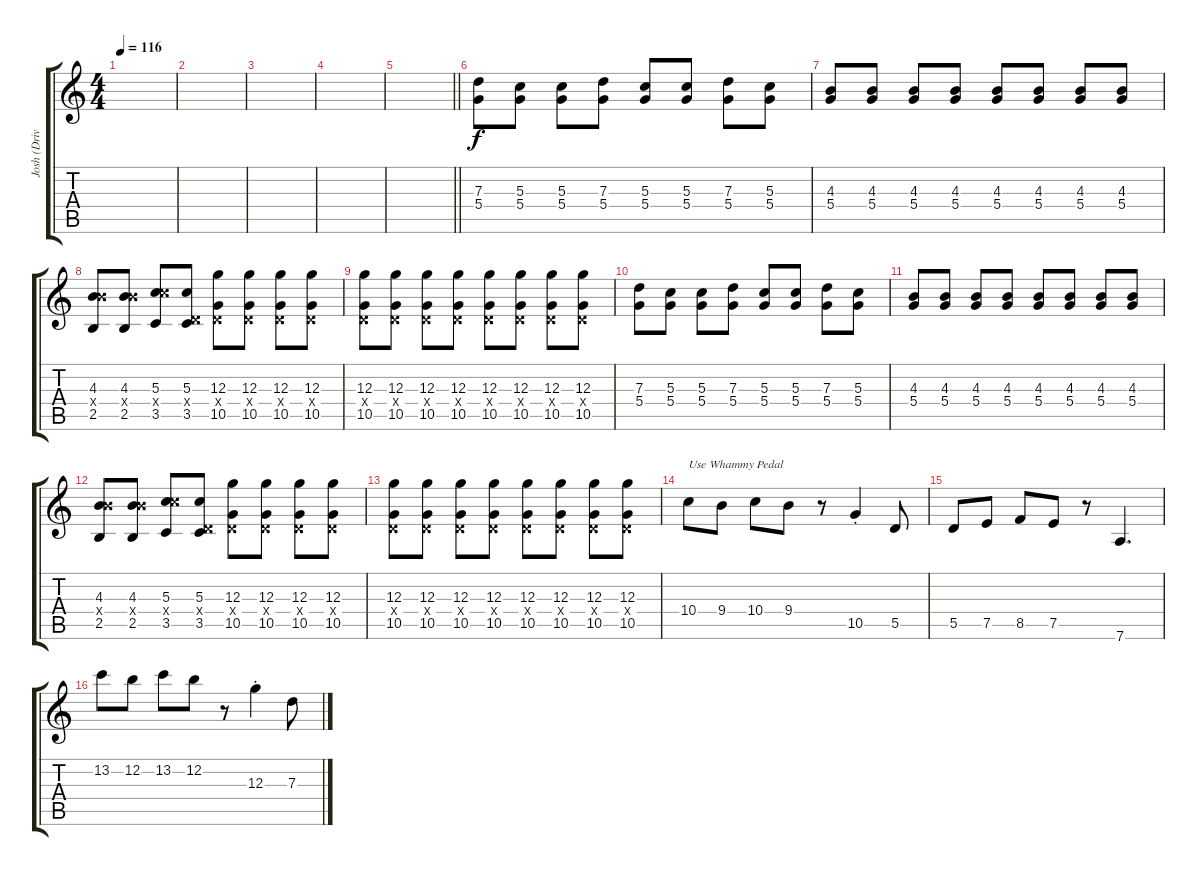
\track ("Josh (Drive)" "Josh (Driv") {instrument overdrivenguitar}
\staff {score tabs}
\tuning (E4 B3 G3 D3 A2 D2) {hide}
\ts (4 4)
\tempo 116
\clef g2
\ks c
|
|
|
|
\barLineRight lightlight
|
(7.3 5.4).8{volume 13} (5.3 5.4).8 (5.3 5.4).8 (7.3 5.4).8 (5.3 5.4).8 (5.3 5.4).8 (7.3 5.4).8 (5.3 5.4).8 |
(4.3 5.4).8 (4.3 5.4).8 (4.3 5.4).8 (4.3 5.4).8 (4.3 5.4).8 (4.3 5.4).8 (4.3 5.4).8 (4.3 5.4).8 |
(4.3 9.4{x} 2.5).8 (4.3 9.4{x} 2.5).8 (5.3 10.4{x} 3.5).8 (5.3 0.4{x} 3.5).8 (12.3 0.4{x} 10.5).8 (12.3 0.4{x} 10.5).8 (12.3 0.4{x} 10.5).8 (12.3 0.4{x} 10.5).8 |
(12.3 0.4{x} 10.5).8 (12.3 0.4{x} 10.5).8 (12.3 0.4{x} 10.5).8 (12.3 0.4{x} 10.5).8 (12.3 0.4{x} 10.5).8 (12.3 0.4{x} 10.5).8 (12.3 0.4{x} 10.5).8 (12.3 0.4{x} 10.5).8 |
(7.3 5.4).8 (5.3 5.4).8 (5.3 5.4).8 (7.3 5.4).8 (5.3 5.4).8 (5.3 5.4).8 (7.3 5.4).8 (5.3 5.4).8 |
(4.3 5.4).8 (4.3 5.4).8 (4.3 5.4).8 (4.3 5.4).8 (4.3 5.4).8 (4.3 5.4).8 (4.3 5.4).8 (4.3 5.4).8 |
(4.3 9.4{x} 2.5).8 (4.3 9.4{x} 2.5).8 (5.3 10.4{x} 3.5).8 (5.3 0.4{x} 3.5).8 (12.3 0.4{x} 10.5).8 (12.3 0.4{x} 10.5).8 (12.3 0.4{x} 10.5).8 (12.3 0.4{x} 10.5).8 |
(12.3 0.4{x} 10.5).8 (12.3 0.4{x} 10.5).8 (12.3 0.4{x} 10.5).8 (12.3 0.4{x} 10.5).8 (12.3 0.4{x} 10.5).8 (12.3 0.4{x} 10.5).8 (12.3 0.4{x} 10.5).8 (12.3 0.4{x} 10.5).8 |
10.4.8{txt "Use Whammy Pedal"} 9.4.8 10.4.8 9.4.8 r.8 10.5{st}.4 5.5.8 |
5.5.8 7.5.8 8.5.8 7.5.8 r.8 7.6.4{d} |
13.2.8 12.2.8 13.2.8 12.2.8 r.8 12.3{st}.4 7.3.8
